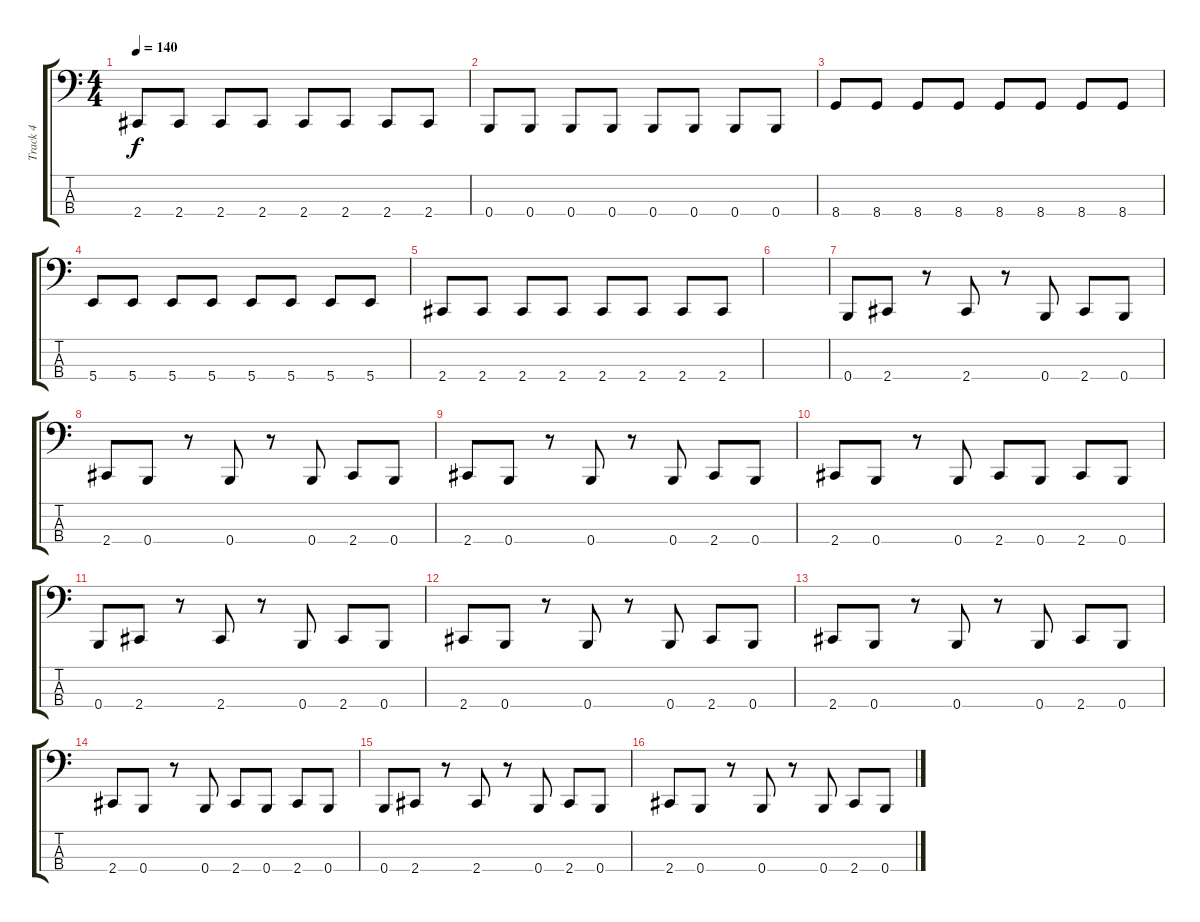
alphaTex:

\track ("Track 4" "Track 4") {instrument electricbasspick}
\staff {score tabs}
\tuning (E2 B1 Gb1 B0) {hide}
\ts (4 4)
\tempo 140
\clef f4
\ks c
2.4.8{dy f} 2.4.8 2.4.8 2.4.8 2.4.8 2.4.8 2.4.8 2.4.8 |
0.4.8 0.4.8 0.4.8 0.4.8 0.4.8 0.4.8 0.4.8 0.4.8 |
8.4.8 8.4.8 8.4.8 8.4.8 8.4.8 8.4.8 8.4.8 8.4.8 |
5.4.8 5.4.8 5.4.8 5.4.8 5.4.8 5.4.8 5.4.8 5.4.8 |
2.4.8 2.4.8 2.4.8 2.4.8 2.4.8 2.4.8 2.4.8 2.4.8 |
|
0.4.8 2.4.8 r.8 2.4.8 r.8 0.4.8 2.4.8 0.4.8 |
2.4.8 0.4.8 r.8 0.4.8 r.8 0.4.8 2.4.8 0.4.8 |
2.4.8 0.4.8 r.8 0.4.8 r.8 0.4.8 2.4.8 0.4.8 |
2.4.8 0.4.8 r.8 0.4.8 2.4.8 0.4.8 2.4.8 0.4.8 |
0.4.8 2.4.8 r.8 2.4.8 r.8 0.4.8 2.4.8 0.4.8 |
2.4.8 0.4.8 r.8 0.4.8 r.8 0.4.8 2.4.8 0.4.8 |
2.4.8 0.4.8 r.8 0.4.8 r.8 0.4.8 2.4.8 0.4.8 |
2.4.8 0.4.8 r.8 0.4.8 2.4.8 0.4.8 2.4.8 0.4.8 |
0.4.8 2.4.8 r.8 2.4.8 r.8 0.4.8 2.4.8 0.4.8 |
2.4.8 0.4.8 r.8 0.4.8 r.8 0.4.8 2.4.8 0.4.8
